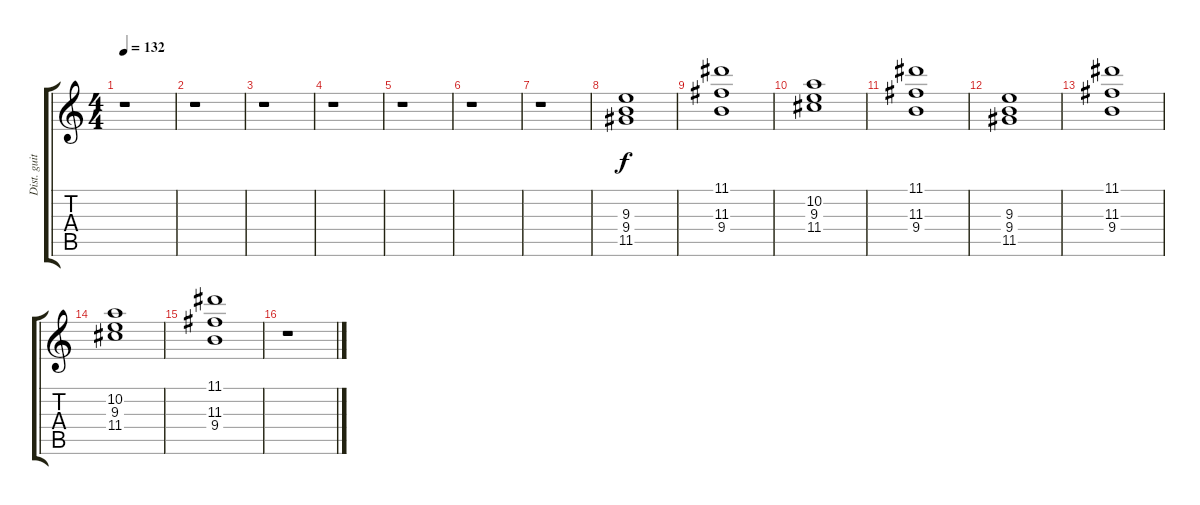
\track ("Dist. guitar (chords)" "Dist. guit") {instrument overdrivenguitar}
\staff {score tabs}
\tuning (E4 B3 G3 D3 A2 E2) {hide}
\ts (4 4)
\tempo 132
\clef g2
\ks c
r.1{dy f} |
r.1 |
r.1 |
r.1 |
r.1 |
r.1 |
r.1 |
(9.3 9.4 11.5).1 |
(11.1 11.3 9.4).1 |
(10.2 9.3 11.4).1 |
(11.1 11.3 9.4).1 |
(9.3 9.4 11.5).1 |
(11.1 11.3 9.4).1 |
(10.2 9.3 11.4).1 |
(11.1 11.3 9.4).1 |
r.1
